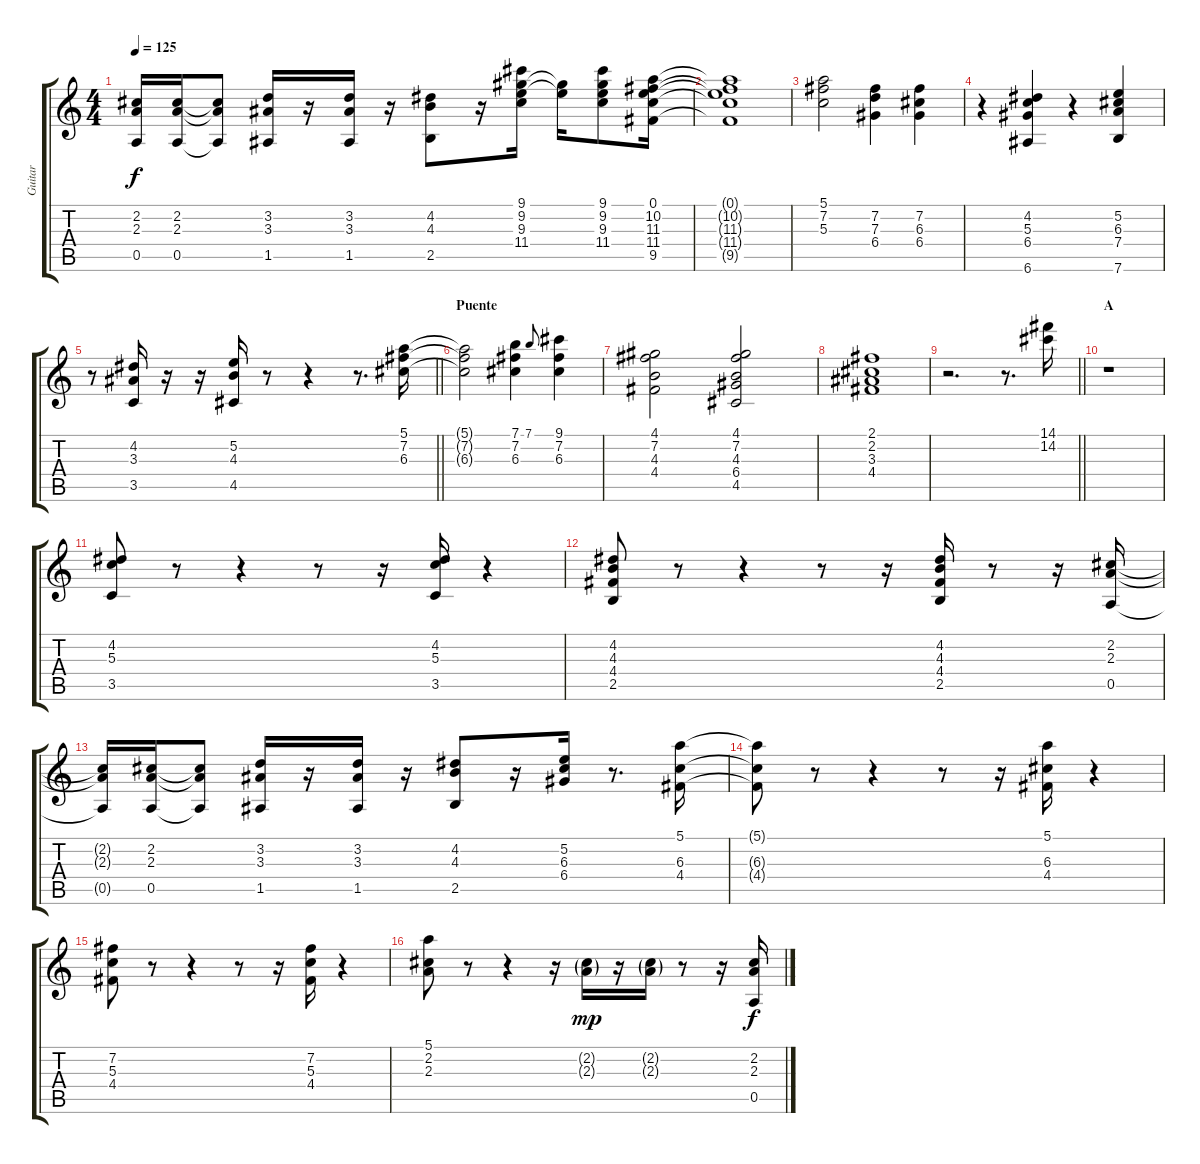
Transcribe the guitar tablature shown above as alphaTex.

\track ("Guitar" "Guitar") {instrument electricguitarjazz}
\staff {score tabs}
\tuning (E4 B3 G3 D3 A2 E2) {hide}
\ts (4 4)
\tempo 125
\clef g2
\ks c
(2.2{t} 2.3{t} 0.5{t}).16{dy f} (2.2 2.3 0.5).16 (2.2{t} 2.3{t} 0.5{t}).8 (3.2 3.3 1.5).16 r.16 (3.2 3.3 1.5).16 r.16 (4.2 4.3 2.5).8 r.16 (9.1 9.2 9.3 11.4).16 (9.2{t} 9.3{t}).16 (9.1 9.2 9.3 11.4).8 (0.1 10.2 11.3 11.4 9.5).16 |
(0.1{t} 10.2{t} 11.3{t} 11.4{t} 9.5{t}).1 |
(5.1 7.2 5.3).2 (7.2 7.3 6.4).4 (7.2 6.3 6.4).4 |
r.4 (4.2 5.3 6.4 6.6).4 r.4 (5.2 6.3 7.4 7.6).4 |
\barLineRight lightlight
r.8{txt ""} (4.2 3.3 3.5).16 r.16 r.16 (5.2 4.3 4.5).16 r.8 r.4 r.8{d} (5.1 7.2 6.3).16 |
\section ("" "Puente")
(5.1{t} 7.2{t} 6.3{t}).2 (7.1 7.2 6.3).4 7.1.8{gr onbeat} (9.1 7.2 6.3).4 |
(4.1 7.2 4.3 4.4).2 (4.1 7.2 4.3 6.4 4.5).2 |
(2.1 2.2 3.3 4.4).1 |
\barLineRight lightlight
r.2{d} r.8{d} (14.1 14.2).16 |
\section ("" "A")
r.1 |
(4.2 5.3 3.5).8{txt ""} r.8 r.4 r.8 r.16 (4.2 5.3 3.5).16 r.4 |
(4.2 4.3 4.4 2.5).8 r.8 r.4 r.8 r.16 (4.2 4.3 4.4 2.5).16 r.8 r.16 (2.2 2.3 0.5).16 |
(2.2{t} 2.3{t} 0.5{t}).16 (2.2 2.3 0.5).16 (2.2{t} 2.3{t} 0.5{t}).8 (3.2 3.3 1.5).16 r.16 (3.2 3.3 1.5).16 r.16 (4.2 4.3 2.5).8 r.16 (5.2 6.3 6.4).16 r.8{d} (5.1 6.3 4.4).16 |
(5.1{t} 6.3{t} 4.4{t}).8 r.8 r.4 r.8 r.16 (5.1 6.3 4.4).16 r.4{txt ""} |
(7.2 5.3 4.4).8 r.8 r.4 r.8 r.16 (7.2 5.3 4.4).16 r.4 |
(5.1 2.2 2.3).8 r.8 r.4 r.16 (2.2{g} 2.3{g}).16{dy mp} r.16 (2.2{g} 2.3{g}).16 r.8 r.16 (2.2 2.3 0.5).16{dy f}
